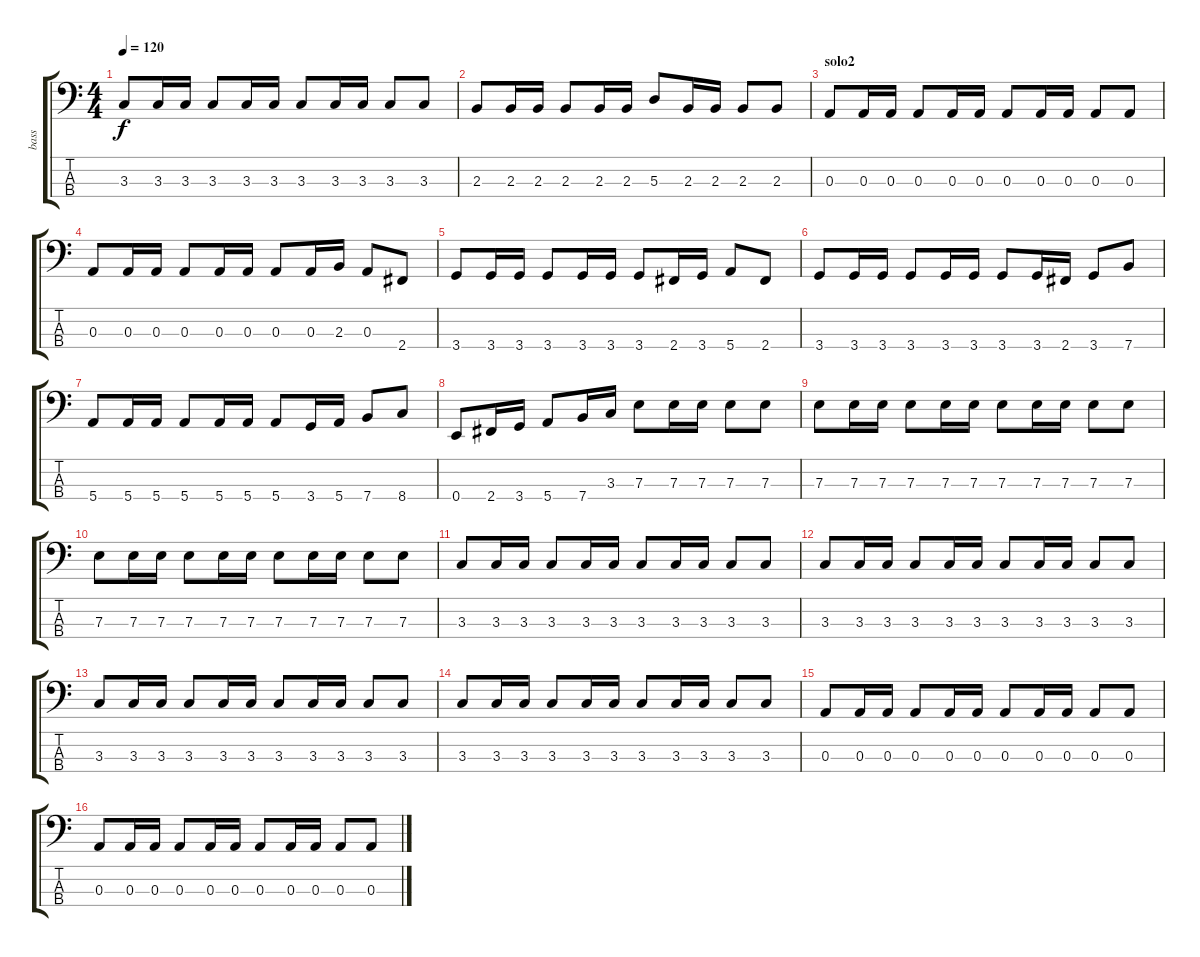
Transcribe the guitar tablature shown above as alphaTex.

\track ("bass" "bass") {instrument electricbasspick}
\staff {score tabs}
\tuning (G2 D2 A1 E1) {hide}
\ts (4 4)
\tempo 120
\clef f4
\ks c
3.3.8{dy f} 3.3.16 3.3.16 3.3.8 3.3.16 3.3.16 3.3.8 3.3.16 3.3.16 3.3.8 3.3.8 |
2.3.8 2.3.16 2.3.16 2.3.8 2.3.16 2.3.16 5.3.8 2.3.16 2.3.16 2.3.8 2.3.8 |
\section ("" "solo2")
0.3.8 0.3.16 0.3.16 0.3.8 0.3.16 0.3.16 0.3.8 0.3.16 0.3.16 0.3.8 0.3.8 |
0.3.8 0.3.16 0.3.16 0.3.8 0.3.16 0.3.16 0.3.8 0.3.16 2.3.16 0.3.8 2.4.8 |
3.4.8 3.4.16 3.4.16 3.4.8 3.4.16 3.4.16 3.4.8 2.4.16 3.4.16 5.4.8 2.4.8 |
3.4.8 3.4.16 3.4.16 3.4.8 3.4.16 3.4.16 3.4.8 3.4.16 2.4.16 3.4.8 7.4.8 |
5.4.8 5.4.16 5.4.16 5.4.8 5.4.16 5.4.16 5.4.8 3.4.16 5.4.16 7.4.8 8.4.8 |
0.4.8 2.4.16 3.4.16 5.4.8 7.4.16 3.3.16 7.3.8 7.3.16 7.3.16 7.3.8 7.3.8 |
7.3.8 7.3.16 7.3.16 7.3.8 7.3.16 7.3.16 7.3.8 7.3.16 7.3.16 7.3.8 7.3.8 |
7.3.8 7.3.16 7.3.16 7.3.8 7.3.16 7.3.16 7.3.8 7.3.16 7.3.16 7.3.8 7.3.8 |
3.3.8 3.3.16 3.3.16 3.3.8 3.3.16 3.3.16 3.3.8 3.3.16 3.3.16 3.3.8 3.3.8 |
3.3.8 3.3.16 3.3.16 3.3.8 3.3.16 3.3.16 3.3.8 3.3.16 3.3.16 3.3.8 3.3.8 |
3.3.8 3.3.16 3.3.16 3.3.8 3.3.16 3.3.16 3.3.8 3.3.16 3.3.16 3.3.8 3.3.8 |
3.3.8 3.3.16 3.3.16 3.3.8 3.3.16 3.3.16 3.3.8 3.3.16 3.3.16 3.3.8 3.3.8 |
0.3.8 0.3.16 0.3.16 0.3.8 0.3.16 0.3.16 0.3.8 0.3.16 0.3.16 0.3.8 0.3.8 |
0.3.8 0.3.16 0.3.16 0.3.8 0.3.16 0.3.16 0.3.8 0.3.16 0.3.16 0.3.8 0.3.8
